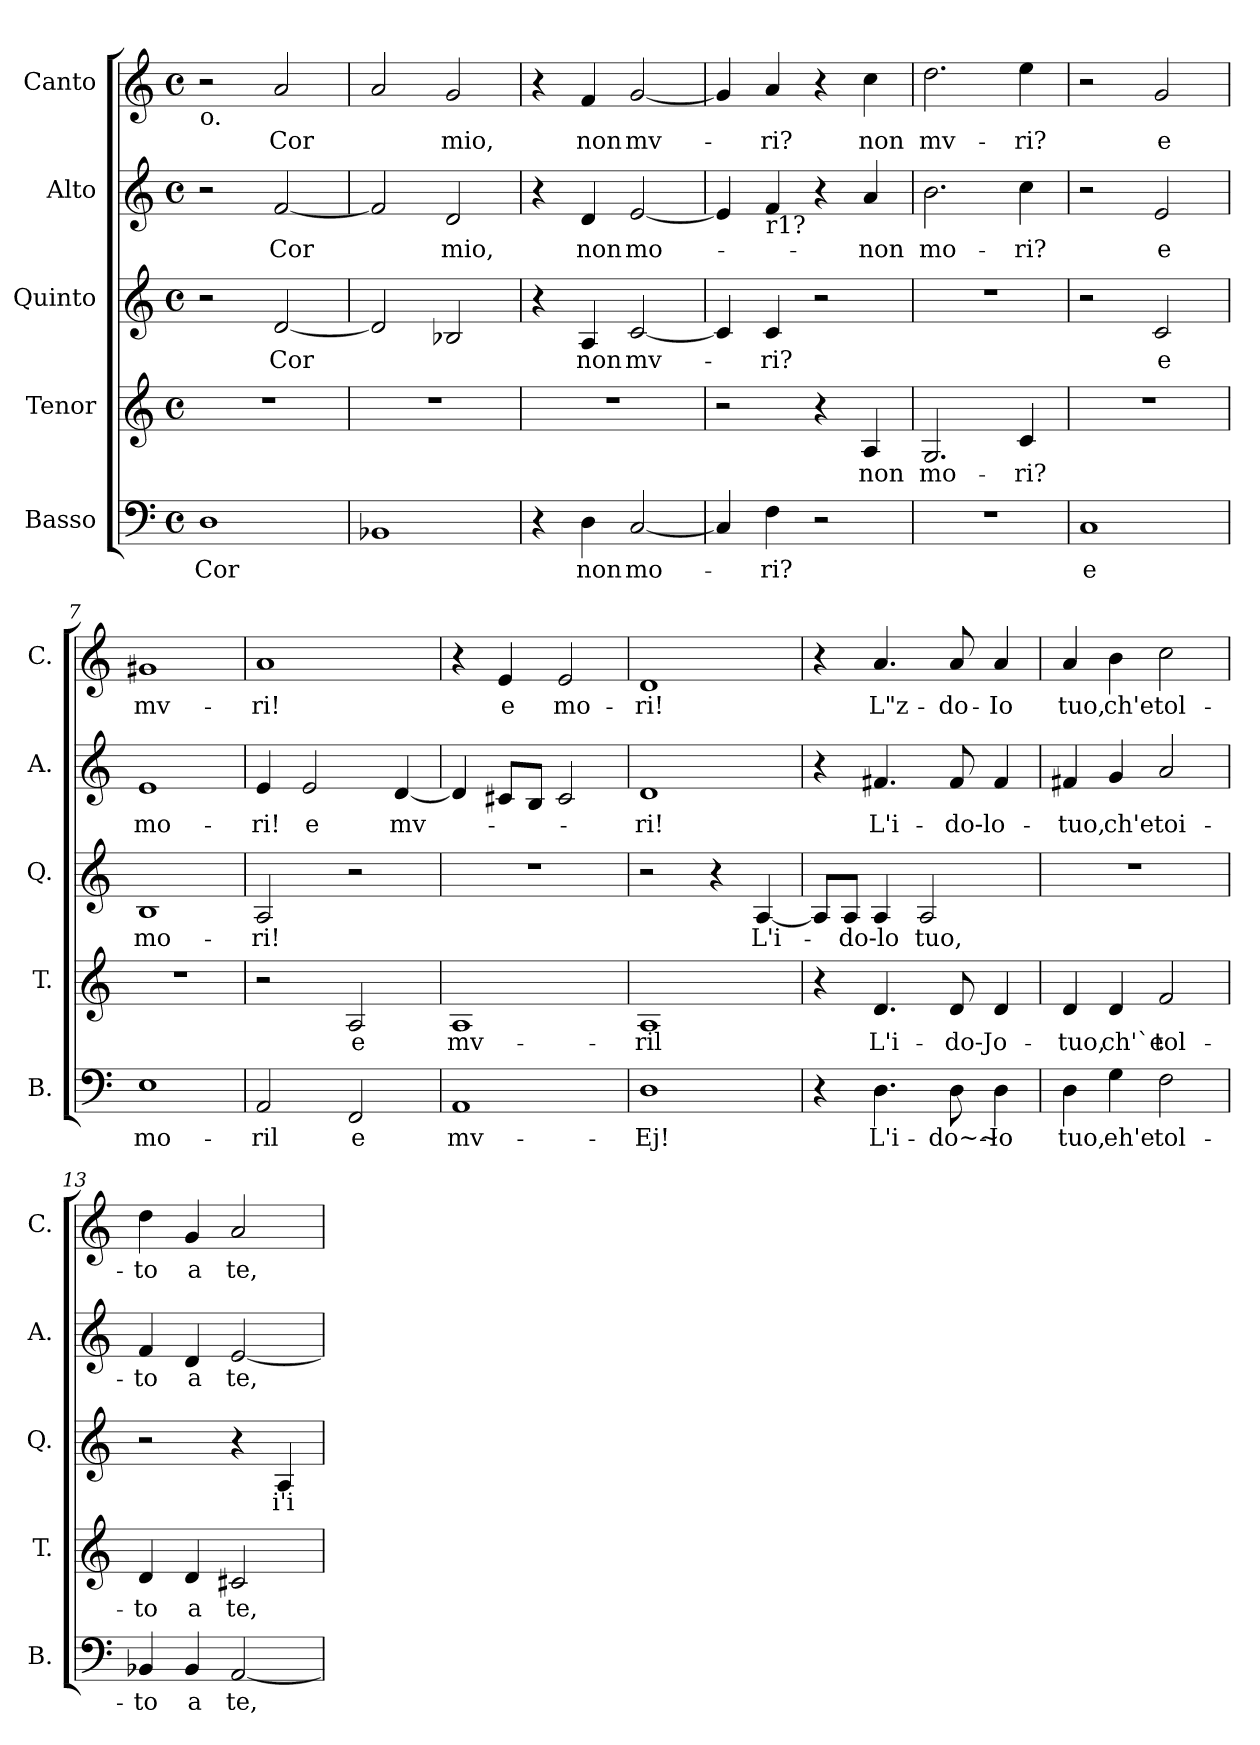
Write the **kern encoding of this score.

**kern	**text	**kern	**text	**kern	**text	**kern	**text	**kern	**text
*part5	*part5	*part4	*part4	*part3	*part3	*part2	*part2	*part1	*part1
*staff5	*staff5	*staff4	*staff4	*staff3	*staff3	*staff2	*staff2	*staff1	*staff1
*I"Basso	*	*I"Tenor	*	*I"Quinto	*	*I"Alto	*	*I"Canto	*
*I'B.	*	*I'T.	*	*I'Q.	*	*I'A.	*	*I'C.	*
*clefF4	*	*clefG2	*	*clefG2	*	*clefG2	*	*clefG2	*
*k[]	*	*k[]	*	*k[]	*	*k[]	*	*k[]	*
*M4/4	*	*M4/4	*	*M4/4	*	*M4/4	*	*M4/4	*
*met(c)	*	*met(c)	*	*met(c)	*	*met(c)	*	*met(c)	*
=1	=1	=1	=1	=1	=1	=1	=1	=1	=1
!	!	!	!	!	!	!	!	!LO:TX:b:t=o.	!
!	!LO:LY:b	!	!	!	!	!	!	!	!
1D	-Cor	1r	.	2r	.	2r	.	2r	.
!	!	!	!	!	!LO:LY:b	!	!LO:LY:b	!	!LO:LY:b
.	.	.	.	[2d/	-Cor	[2f/	-Cor	2a/	-Cor
=2	=2	=2	=2	=2	=2	=2	=2	=2	=2
1BB-X	.	1r	.	2d/]	.	2f/]	.	2a/	.
!	!	!	!	!	!	!	!LO:LY:b	!	!LO:LY:b
.	.	.	.	2B-X/	.	2d/	-mio,	2g/	-mio,
=3	=3	=3	=3	=3	=3	=3	=3	=3	=3
4r	.	1r	.	4r	.	4r	.	4r	.
!	!LO:LY:b	!	!	!	!LO:LY:b	!	!LO:LY:b	!	!LO:LY:b
4D\	-non	.	.	4A/	-non	4d/	-non	4f/	-non
!	!LO:LY:b	!	!	!	!LO:LY:b	!	!LO:LY:b	!	!LO:LY:b
[2C/	-mo-	.	.	[2c/	-mv-	[2e/	-mo-	[2g/	-mv-
=4	=4	=4	=4	=4	=4	=4	=4	=4	=4
4C/]	.	2r	.	4c/]	.	4e/]	.	4g/]	.
!	!	!	!	!	!	!LO:TX:b:t=r1?	!	!	!
!	!LO:LY:b	!	!	!	!LO:LY:b	!	!	!	!LO:LY:b
4F\	-ri?	.	.	4c/	-ri?	4f/	.	4a/	-ri?
2r	.	4r	.	2r	.	4r	.	4r	.
!	!	!	!LO:LY:b	!	!	!	!LO:LY:b	!	!LO:LY:b
.	.	4A/	-non	.	.	4a/	-non	4cc\	-non
=5	=5	=5	=5	=5	=5	=5	=5	=5	=5
!	!	!	!LO:LY:b	!	!	!	!LO:LY:b	!	!LO:LY:b
1r	.	2.G/	-mo-	1r	.	2.b\	-mo-	2.dd\	-mv-
!	!	!	!LO:LY:b	!	!	!	!LO:LY:b	!	!LO:LY:b
.	.	4c/	-ri?	.	.	4cc\	-ri?	4ee\	-ri?
=6	=6	=6	=6	=6	=6	=6	=6	=6	=6
!	!LO:LY:b	!	!	!	!	!	!	!	!
1C	-e	1r	.	2r	.	2r	.	2r	.
!	!	!	!	!	!LO:LY:b	!	!LO:LY:b	!	!LO:LY:b
.	.	.	.	2c/	-e	2e/	-e	2g/	-e
=7	=7	=7	=7	=7	=7	=7	=7	=7	=7
!	!LO:LY:b	!	!	!	!LO:LY:b	!	!LO:LY:b	!	!LO:LY:b
1E	-mo-	1r	.	1B	-mo-	1e	-mo-	1g#X	-mv-
=8	=8	=8	=8	=8	=8	=8	=8	=8	=8
!	!LO:LY:b	!	!	!	!LO:LY:b	!	!LO:LY:b	!	!LO:LY:b
2AA/	-ril	2r	.	2A/	-ri!	4e/	-ri!	1a	-ri!
!	!	!	!	!	!	!	!LO:LY:b	!	!
.	.	.	.	.	.	2e/	-e	.	.
!	!LO:LY:b	!	!LO:LY:b	!	!	!	!	!	!
2FF/	-e	2A/	-e	2r	.	.	.	.	.
!	!	!	!	!	!	!	!LO:LY:b	!	!
.	.	.	.	.	.	[4d/	-mv-	.	.
=9	=9	=9	=9	=9	=9	=9	=9	=9	=9
!	!LO:LY:b	!	!LO:LY:b	!	!	!	!	!	!
1AA	-mv-	1A	-mv-	1r	.	4d/]	.	4r	.
!	!	!	!	!	!	!	!	!	!LO:LY:b
.	.	.	.	.	.	8c#X/L	.	4e/	-e
.	.	.	.	.	.	8B/J	.	.	.
!	!	!	!	!	!	!	!	!	!LO:LY:b
.	.	.	.	.	.	2c#/	.	2e/	-mo-
=10	=10	=10	=10	=10	=10	=10	=10	=10	=10
!	!LO:LY:b	!	!LO:LY:b	!	!	!	!LO:LY:b	!	!LO:LY:b
1D	-Ej!	1A	-ril	2r	.	1d	-ri!	1d	-ri!
.	.	.	.	4r	.	.	.	.	.
!	!	!	!	!	!LO:LY:b	!	!	!	!
.	.	.	.	[4A/	-L'i-	.	.	.	.
!!LO:LB:g=z
=11	=11	=11	=11	=11	=11	=11	=11	=11	=11
4r	.	4r	.	8A/L]	.	4r	.	4r	.
!	!	!	!	!	!LO:LY:b	!	!	!	!
.	.	.	.	8A/J	-do-lo	.	.	.	.
!	!LO:LY:b	!	!LO:LY:b	!	!	!	!LO:LY:b	!	!LO:LY:b
4.D\	-L'i-	4.d/	-L'i-	4A/	.	4.f#X/	-L'i-	4.a/	-L"z-
!	!	!	!	!	!LO:LY:b	!	!	!	!
.	.	.	.	2A/	-tuo,	.	.	.	.
!	!LO:LY:b	!	!LO:LY:b	!	!	!	!LO:LY:b	!	!LO:LY:b
8D\	-do~~-	8d/	-do-Jo-	.	.	8f#/	-do-lo-	8a/	-do--
!	!LO:LY:b	!	!	!	!	!	!	!	!LO:LY:b
4D\	-Io	4d/	.	.	.	4f#/	.	4a/	-Io
=12	=12	=12	=12	=12	=12	=12	=12	=12	=12
!	!LO:LY:b	!	!LO:LY:b	!	!	!	!LO:LY:b	!	!LO:LY:b
4D\	-tuo,	4d/	-tuo,	1r	.	4f#X/	-tuo,	4a/	-tuo,
!	!LO:LY:b	!	!LO:LY:b	!	!	!	!LO:LY:b	!	!LO:LY:b
4G\	-eh'e	4d/	-ch'`e	.	.	4g/	-ch'e	4b\	-ch'e
!	!LO:LY:b	!	!LO:LY:b	!	!	!	!LO:LY:b	!	!LO:LY:b
2F\	-tol-	2f/	-tol-	.	.	2a/	-toi-	2cc\	-tol-
=13	=13	=13	=13	=13	=13	=13	=13	=13	=13
!	!LO:LY:b	!	!LO:LY:b	!	!	!	!LO:LY:b	!	!LO:LY:b
4BB-X/	-to	4d/	-to	2r	.	4f/	-to	4dd\	-to
!	!LO:LY:b	!	!LO:LY:b	!	!	!	!LO:LY:b	!	!LO:LY:b
4BB-/	-a	4d/	-a	.	.	4d/	-a	4g/	-a
!	!LO:LY:b	!	!LO:LY:b	!	!	!	!LO:LY:b	!	!LO:LY:b
[2AA/	-te,	2c#X/	-te,	4r	.	[2e/	-te,	2a/	-te,
!	!	!	!	!	!LO:LY:b	!	!	!	!
.	.	.	.	4A/	-i'i-	.	.	.	.
=	=	=	=	=	=	=	=	=	=
*-	*-	*-	*-	*-	*-	*-	*-	*-	*-
